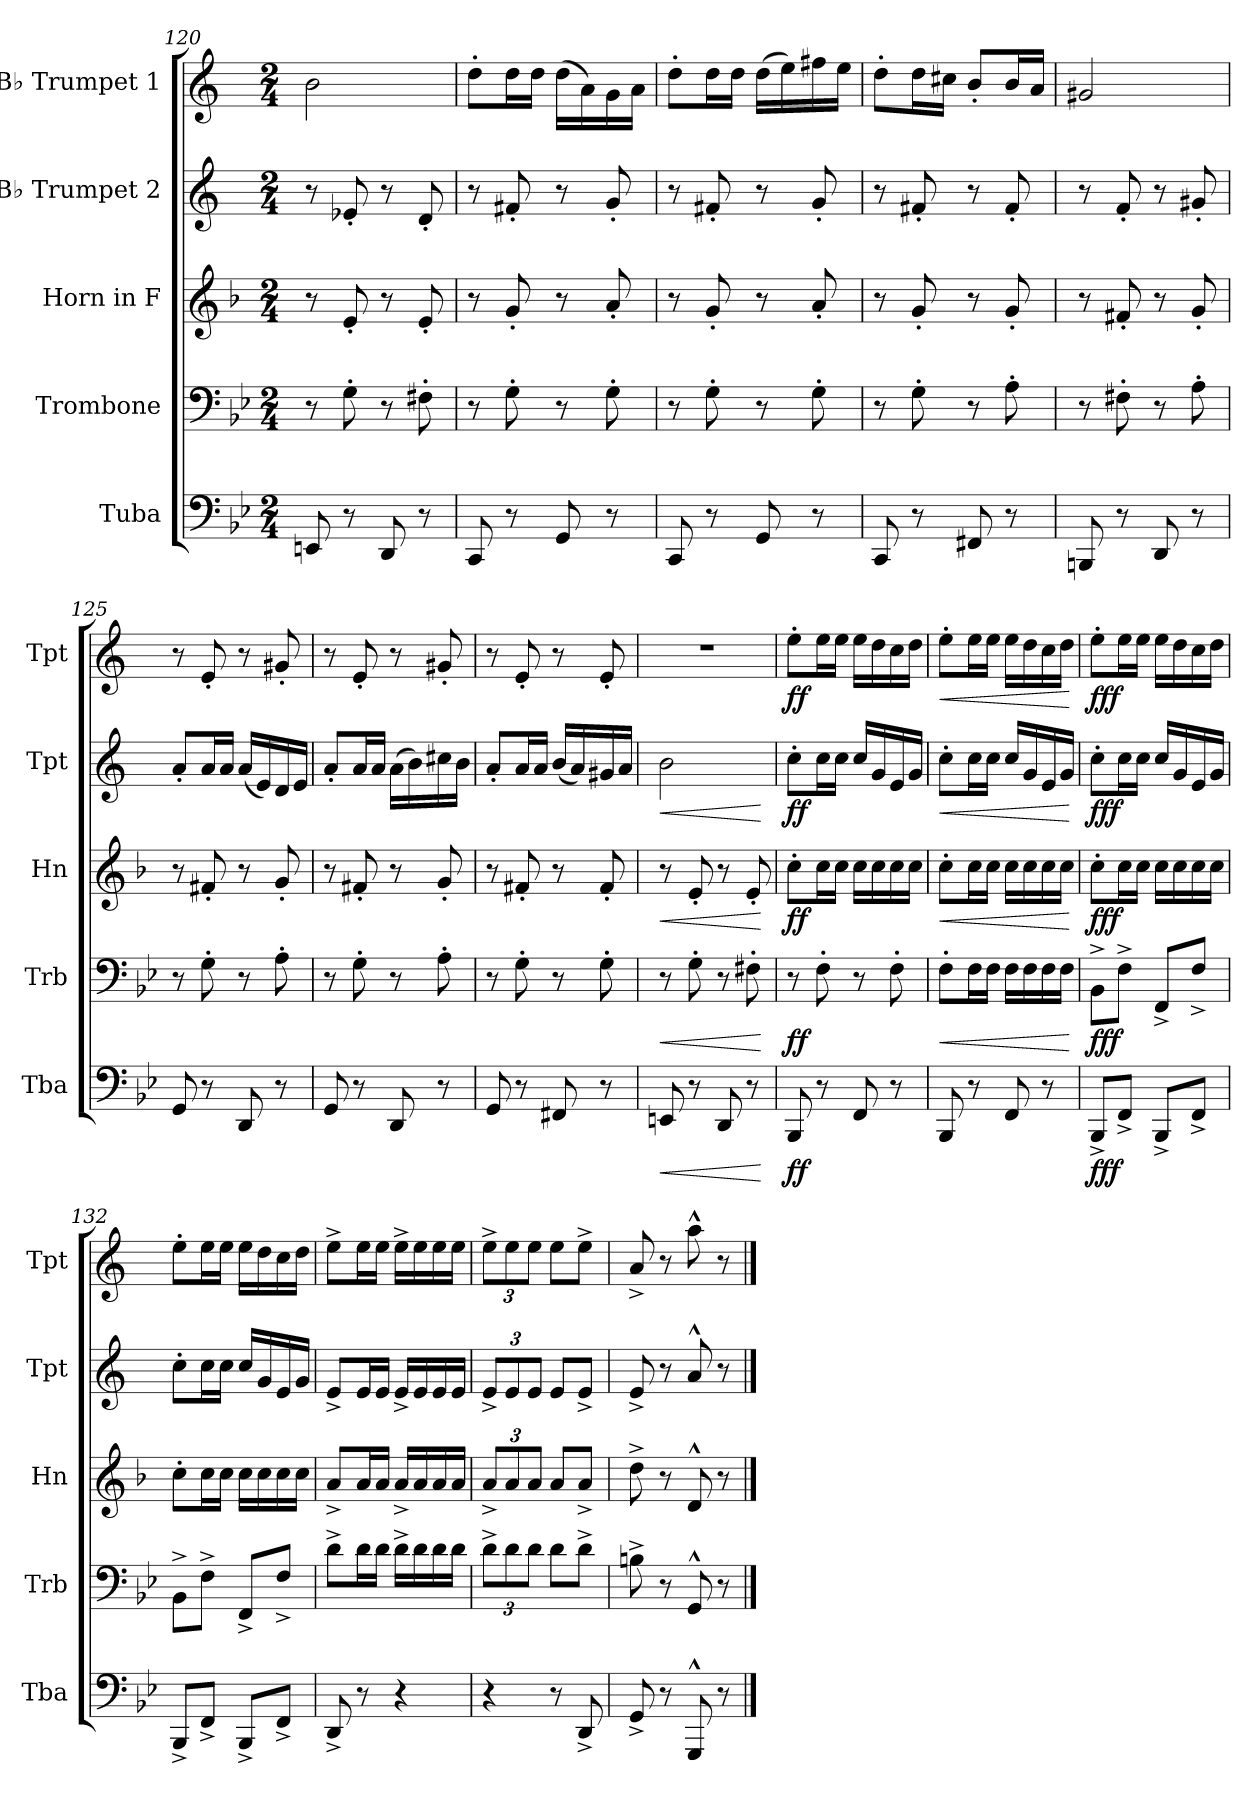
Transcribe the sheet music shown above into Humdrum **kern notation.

**kern	**dynam	**kern	**dynam	**kern	**dynam	**kern	**dynam	**kern	**dynam
*part5	*part5	*part4	*part4	*part3	*part3	*part2	*part2	*part1	*part1
*staff5	*staff5	*staff4	*staff4	*staff3	*staff3	*staff2	*staff2	*staff1	*staff1
*I"Tuba	*	*I"Trombone	*	*I"Horn in F	*	*I"B♭ Trumpet 2	*	*I"B♭ Trumpet 1	*
*I'Tba	*	*I'Trb	*	*I'Hn	*	*I'Tpt	*	*I'Tpt	*
*clefF4	*	*clefF4	*	*clefG2	*	*clefG2	*	*clefG2	*
*	*	*	*	*ITrd4c7	*	*ITrd1c2	*	*ITrd1c2	*
*k[b-e-]	*	*k[b-e-]	*	*k[b-e-]	*	*k[b-e-]	*	*k[b-e-]	*
*M2/4	*	*M2/4	*	*M2/4	*	*M2/4	*	*M2/4	*
=120	=120	=120	=120	=120	=120	=120	=120	=120	=120
8EEn/	.	8r	.	8r	.	8r	.	2a\	.
8r	.	8G'\	.	8A'/	.	8d-X'/	.	.	.
8DD/	.	8r	.	8r	.	8r	.	.	.
8r	.	8F#X'\	.	8A'/	.	8c'/	.	.	.
=121	=121	=121	=121	=121	=121	=121	=121	=121	=121
8CC/	.	8r	.	8r	.	8r	.	8cc'\L	.
8r	.	8G'\	.	8c'/	.	8en'/	.	16cc\L	.
.	.	.	.	.	.	.	.	16cc\JJ	.
8GG/	.	8r	.	8r	.	8r	.	(16cc\LL	.
.	.	.	.	.	.	.	.	16g\)	.
8r	.	8G'\	.	8d'/	.	8f'/	.	16f\	.
.	.	.	.	.	.	.	.	16g\JJ	.
!!LO:PB:g=z
=122	=122	=122	=122	=122	=122	=122	=122	=122	=122
8CC/	.	8r	.	8r	.	8r	.	8cc'\L	.
8r	.	8G'\	.	8c'/	.	8en'/	.	16cc\L	.
.	.	.	.	.	.	.	.	16cc\JJ	.
8GG/	.	8r	.	8r	.	8r	.	(16cc\LL	.
.	.	.	.	.	.	.	.	16dd\)	.
8r	.	8G'\	.	8d'/	.	8f'/	.	16een\	.
.	.	.	.	.	.	.	.	16dd\JJ	.
=123	=123	=123	=123	=123	=123	=123	=123	=123	=123
8CC/	.	8r	.	8r	.	8r	.	8cc'\L	.
8r	.	8G'\	.	8c'/	.	8en'/	.	16cc\L	.
.	.	.	.	.	.	.	.	16bn\JJ	.
8FF#X/	.	8r	.	8r	.	8r	.	8a'/L	.
8r	.	8A'\	.	8c'/	.	8e'/	.	16a/L	.
.	.	.	.	.	.	.	.	16g/JJ	.
=124	=124	=124	=124	=124	=124	=124	=124	=124	=124
8BBBn/	.	8r	.	8r	.	8r	.	2f#X/	.
8r	.	8F#X'\	.	8Bn'/	.	8e-'/	.	.	.
8DD/	.	8r	.	8r	.	8r	.	.	.
8r	.	8A'\	.	8c'/	.	8f#X'/	.	.	.
=125	=125	=125	=125	=125	=125	=125	=125	=125	=125
8GG/	.	8r	.	8r	.	8g'/L	.	8r	.
8r	.	8G'\	.	8Bn'/	.	16g/L	.	8d'/	.
.	.	.	.	.	.	16g/JJ	.	.	.
8DD/	.	8r	.	8r	.	(16g/LL	.	8r	.
.	.	.	.	.	.	16d/)	.	.	.
8r	.	8A'\	.	8c'/	.	16c/	.	8f#X'/	.
.	.	.	.	.	.	16d/JJ	.	.	.
=126	=126	=126	=126	=126	=126	=126	=126	=126	=126
8GG/	.	8r	.	8r	.	8g'/L	.	8r	.
8r	.	8G'\	.	8Bn'/	.	16g/L	.	8d'/	.
.	.	.	.	.	.	16g/JJ	.	.	.
8DD/	.	8r	.	8r	.	(16g\LL	.	8r	.
.	.	.	.	.	.	16a\)	.	.	.
8r	.	8A'\	.	8c'/	.	16bn\	.	8f#X'/	.
.	.	.	.	.	.	16a\JJ	.	.	.
!!LO:LB:g=z
=127	=127	=127	=127	=127	=127	=127	=127	=127	=127
8GG/	.	8r	.	8r	.	8g'/L	.	8r	.
8r	.	8G'\	.	8Bn'/	.	16g/L	.	8d'/	.
.	.	.	.	.	.	16g/JJ	.	.	.
8FF#X/	.	8r	.	8r	.	(16a/LL	.	8r	.
.	.	.	.	.	.	16g/)	.	.	.
8r	.	8G'\	.	8B'/	.	16f#X/	.	8d'/	.
.	.	.	.	.	.	16g/JJ	.	.	.
=128	=128	=128	=128	=128	=128	=128	=128	=128	=128
!	!LO:HP:b	!	!LO:HP:b	!	!LO:HP:b	!	!LO:HP:b	!	!
8EEn/	<	8r	<	8r	<	2a\	<	2r	.
8r	.	8G'\	.	8A'/	.	.	.	.	.
8DD/	.	8r	.	8r	.	.	.	.	.
8r	.	8F#X'\	.	8A'/	.	.	.	.	.
.	[	.	[	.	[	.	[	.	.
=129	=129	=129	=129	=129	=129	=129	=129	=129	=129
!	!LO:DY:b	!	!LO:DY:b	!	!LO:DY:b	!	!LO:DY:b	!	!LO:DY:b
8BBB-/	ff	8r	ff	8f'\L	ff	8b-'\L	ff	8dd'\L	ff
8r	.	8F'\	.	16f\L	.	16b-\L	.	16dd\L	.
.	.	.	.	16f\JJ	.	16b-\JJ	.	16dd\JJ	.
8FF/	.	8r	.	16f\LL	.	16b-/LL	.	16dd\LL	.
.	.	.	.	16f\	.	16f/	.	16cc\	.
8r	.	8F'\	.	16f\	.	16d/	.	16b-\	.
.	.	.	.	16f\JJ	.	16f/JJ	.	16cc\JJ	.
=130	=130	=130	=130	=130	=130	=130	=130	=130	=130
!	!	!	!LO:HP:b	!	!LO:HP:b	!	!LO:HP:b	!	!LO:HP:b
8BBB-/	.	8F'\L	<	8f'\L	<	8b-'\L	<	8dd'\L	<
8r	.	16F\L	.	16f\L	.	16b-\L	.	16dd\L	.
.	.	16F\JJ	.	16f\JJ	.	16b-\JJ	.	16dd\JJ	.
8FF/	.	16F\LL	.	16f\LL	.	16b-/LL	.	16dd\LL	.
.	.	16F\	.	16f\	.	16f/	.	16cc\	.
8r	.	16F\	.	16f\	.	16d/	.	16b-\	.
.	.	16F\JJ	.	16f\JJ	.	16f/JJ	.	16cc\JJ	.
.	.	.	[	.	[	.	[	.	[
=131	=131	=131	=131	=131	=131	=131	=131	=131	=131
!	!LO:DY:b	!	!LO:DY:b	!	!LO:DY:b	!	!LO:DY:b	!	!LO:DY:b
8BBB-^/L	fff	8BB-^\L	fff	8f'\L	fff	8b-'\L	fff	8dd'\L	fff
8FF^/J	.	8F^\J	.	16f\L	.	16b-\L	.	16dd\L	.
.	.	.	.	16f\JJ	.	16b-\JJ	.	16dd\JJ	.
8BBB-^/L	.	8FF^/L	.	16f\LL	.	16b-/LL	.	16dd\LL	.
.	.	.	.	16f\	.	16f/	.	16cc\	.
8FF^/J	.	8F^/J	.	16f\	.	16d/	.	16b-\	.
.	.	.	.	16f\JJ	.	16f/JJ	.	16cc\JJ	.
!!LO:PB:g=z
=132	=132	=132	=132	=132	=132	=132	=132	=132	=132
8BBB-^/L	.	8BB-^\L	.	8f'\L	.	8b-'\L	.	8dd'\L	.
8FF^/J	.	8F^\J	.	16f\L	.	16b-\L	.	16dd\L	.
.	.	.	.	16f\JJ	.	16b-\JJ	.	16dd\JJ	.
8BBB-^/L	.	8FF^/L	.	16f\LL	.	16b-/LL	.	16dd\LL	.
.	.	.	.	16f\	.	16f/	.	16cc\	.
8FF^/J	.	8F^/J	.	16f\	.	16d/	.	16b-\	.
.	.	.	.	16f\JJ	.	16f/JJ	.	16cc\JJ	.
=133	=133	=133	=133	=133	=133	=133	=133	=133	=133
8DD^/	.	8d^\L	.	8d^/L	.	8d^/L	.	8dd^\L	.
8r	.	16d\L	.	16d/L	.	16d/L	.	16dd\L	.
.	.	16d\JJ	.	16d/JJ	.	16d/JJ	.	16dd\JJ	.
4r	.	16d^\LL	.	16d^/LL	.	16d^/LL	.	16dd^\LL	.
.	.	16d\	.	16d/	.	16d/	.	16dd\	.
.	.	16d\	.	16d/	.	16d/	.	16dd\	.
.	.	16d\JJ	.	16d/JJ	.	16d/JJ	.	16dd\JJ	.
=134	=134	=134	=134	=134	=134	=134	=134	=134	=134
*	*	*Xbrackettup	*	*Xbrackettup	*	*Xbrackettup	*	*Xbrackettup	*
4r	.	12d^\L	.	12d^/L	.	12d^/L	.	12dd^\L	.
.	.	12d\	.	12d/	.	12d/	.	12dd\	.
.	.	12d\J	.	12d/J	.	12d/J	.	12dd\J	.
8r	.	8d\L	.	8d/L	.	8d/L	.	8dd\L	.
8DD^/	.	8d^\J	.	8d^/J	.	8d^/J	.	8dd^\J	.
=135	=135	=135	=135	=135	=135	=135	=135	=135	=135
8GG^/	.	8Bn^\	.	8g^\	.	8d^/	.	8g^/	.
8r	.	8r	.	8r	.	8r	.	8r	.
8GGG^^/	.	8GG^^/	.	8G^^/	.	8g^^/	.	8gg^^\	.
8r	.	8r	.	8r	.	8r	.	8r	.
==	==	==	==	==	==	==	==	==	==
*-	*-	*-	*-	*-	*-	*-	*-	*-	*-
